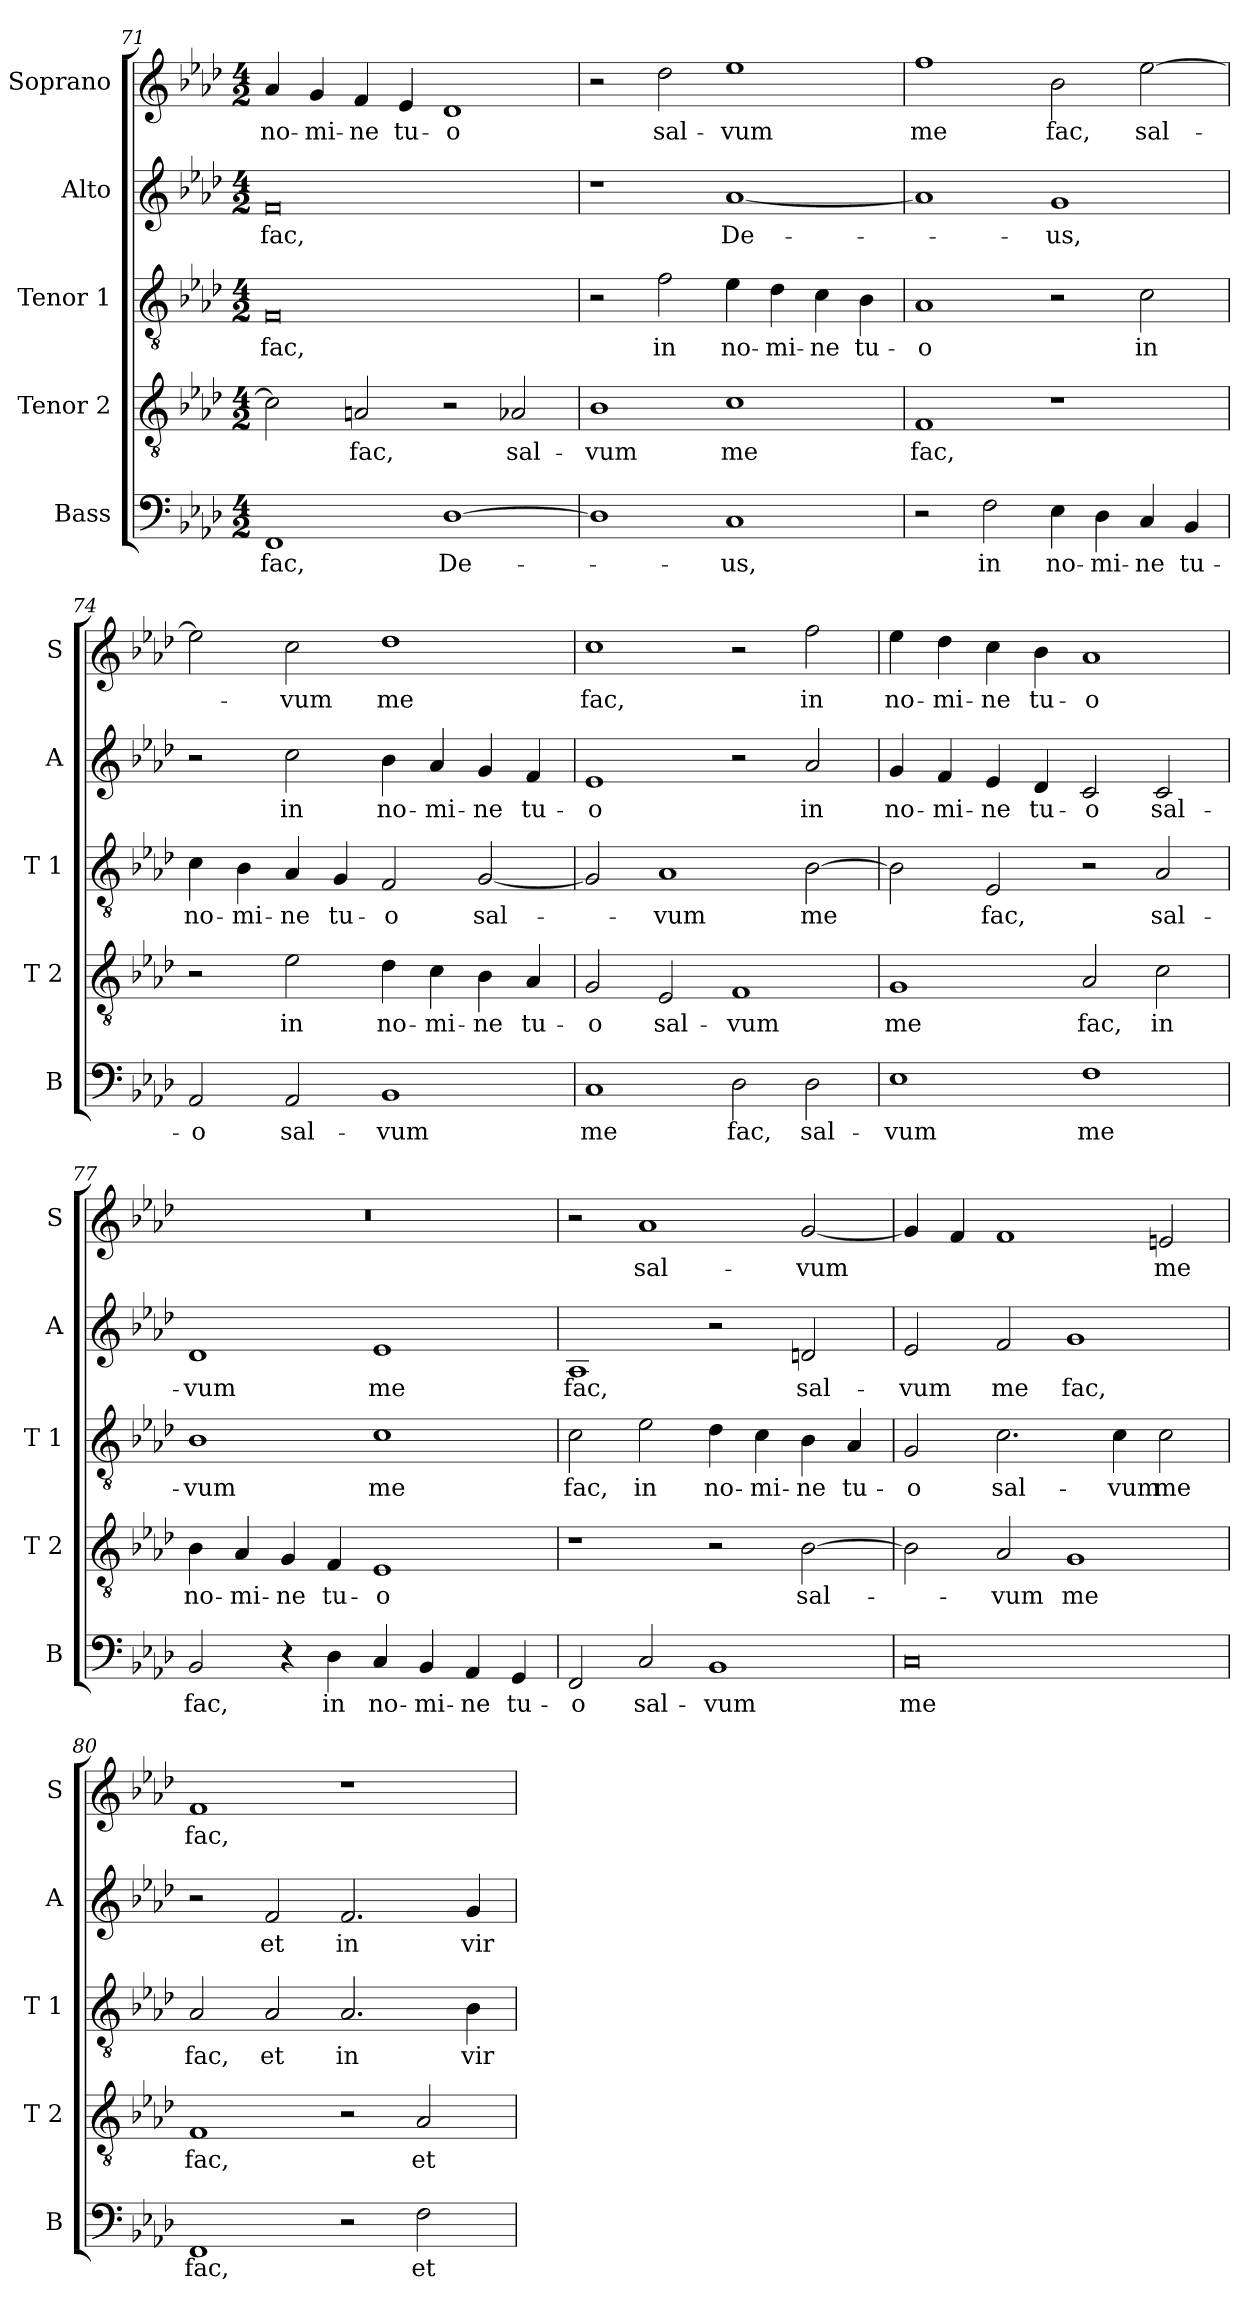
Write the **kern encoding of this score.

**kern	**text	**kern	**text	**kern	**text	**kern	**text	**kern	**text
*part5	*part5	*part4	*part4	*part3	*part3	*part2	*part2	*part1	*part1
*staff5	*staff5	*staff4	*staff4	*staff3	*staff3	*staff2	*staff2	*staff1	*staff1
*I"Bass	*	*I"Tenor 2	*	*I"Tenor 1	*	*I"Alto	*	*I"Soprano	*
*I'B	*	*I'T 2	*	*I'T 1	*	*I'A	*	*I'S	*
!!LO:LB:g=z
*clefF4	*	*clefGv2	*	*clefGv2	*	*clefG2	*	*clefG2	*
*k[b-e-a-d-]	*	*k[b-e-a-d-]	*	*k[b-e-a-d-]	*	*k[b-e-a-d-]	*	*k[b-e-a-d-]	*
*A-:	*	*A-:	*	*A-:	*	*A-:	*	*A-:	*
*M4/2	*	*M4/2	*	*M4/2	*	*M4/2	*	*M4/2	*
=71	=71	=71	=71	=71	=71	=71	=71	=71	=71
!	!LO:LY:b	!	!	!	!LO:LY:b	!	!LO:LY:b	!	!LO:LY:b
1FF	fac,	2c\]	.	0F	fac,	0f	fac,	4a-/	no-
!	!	!	!	!	!	!	!	!	!LO:LY:b
.	.	.	.	.	.	.	.	4g/	-mi-
!	!	!	!LO:LY:b	!	!	!	!	!	!LO:LY:b
.	.	2An/	fac,	.	.	.	.	4f/	-ne
!	!	!	!	!	!	!	!	!	!LO:LY:b
.	.	.	.	.	.	.	.	4e-/	tu-
!	!LO:LY:b	!	!	!	!	!	!	!	!LO:LY:b
[1D-	De-	2r	.	.	.	.	.	1d-	-o
!	!	!	!LO:LY:b	!	!	!	!	!	!
.	.	2A-X/	sal-	.	.	.	.	.	.
=72	=72	=72	=72	=72	=72	=72	=72	=72	=72
!	!	!	!LO:LY:b	!	!	!	!	!	!
1D-]	.	1B-	-vum	2r	.	1r	.	2r	.
!	!	!	!	!	!LO:LY:b	!	!	!	!LO:LY:b
.	.	.	.	2f\	in	.	.	2dd-\	sal-
!	!LO:LY:b	!	!LO:LY:b	!	!LO:LY:b	!	!LO:LY:b	!	!LO:LY:b
1C	-us,	1c	me	4e-\	no-	[1a-	De-	1ee-	-vum
!	!	!	!	!	!LO:LY:b	!	!	!	!
.	.	.	.	4d-\	-mi-	.	.	.	.
!	!	!	!	!	!LO:LY:b	!	!	!	!
.	.	.	.	4c\	-ne	.	.	.	.
!	!	!	!	!	!LO:LY:b	!	!	!	!
.	.	.	.	4B-\	tu-	.	.	.	.
=73	=73	=73	=73	=73	=73	=73	=73	=73	=73
!	!	!	!LO:LY:b	!	!LO:LY:b	!	!	!	!LO:LY:b
2r	.	1F	fac,	1A-	-o	1a-]	.	1ff	me
!	!LO:LY:b	!	!	!	!	!	!	!	!
2F\	in	.	.	.	.	.	.	.	.
!	!LO:LY:b	!	!	!	!	!	!LO:LY:b	!	!LO:LY:b
4E-\	no-	1r	.	2r	.	1g	-us,	2b-\	fac,
!	!LO:LY:b	!	!	!	!	!	!	!	!
4D-\	-mi-	.	.	.	.	.	.	.	.
!	!LO:LY:b	!	!	!	!LO:LY:b	!	!	!	!LO:LY:b
4C/	-ne	.	.	2c\	in	.	.	[2ee-\	sal-
!	!LO:LY:b	!	!	!	!	!	!	!	!
4BB-/	tu-	.	.	.	.	.	.	.	.
=74	=74	=74	=74	=74	=74	=74	=74	=74	=74
!	!LO:LY:b	!	!	!	!LO:LY:b	!	!	!	!
2AA-/	-o	2r	.	4c\	no-	2r	.	2ee-\]	.
!	!	!	!	!	!LO:LY:b	!	!	!	!
.	.	.	.	4B-\	-mi-	.	.	.	.
!	!LO:LY:b	!	!LO:LY:b	!	!LO:LY:b	!	!LO:LY:b	!	!LO:LY:b
2AA-/	sal-	2e-\	in	4A-/	-ne	2cc\	in	2cc\	-vum
!	!	!	!	!	!LO:LY:b	!	!	!	!
.	.	.	.	4G/	tu-	.	.	.	.
!	!LO:LY:b	!	!LO:LY:b	!	!LO:LY:b	!	!LO:LY:b	!	!LO:LY:b
1BB-	-vum	4d-\	no-	2F/	-o	4b-\	no-	1dd-	me
!	!	!	!LO:LY:b	!	!	!	!LO:LY:b	!	!
.	.	4c\	-mi-	.	.	4a-/	-mi-	.	.
!	!	!	!LO:LY:b	!	!LO:LY:b	!	!LO:LY:b	!	!
.	.	4B-\	-ne	[2G/	sal-	4g/	-ne	.	.
!	!	!	!LO:LY:b	!	!	!	!LO:LY:b	!	!
.	.	4A-/	tu-	.	.	4f/	tu-	.	.
=75	=75	=75	=75	=75	=75	=75	=75	=75	=75
!	!LO:LY:b	!	!LO:LY:b	!	!	!	!LO:LY:b	!	!LO:LY:b
1C	me	2G/	-o	2G/]	.	1e-	-o	1cc	fac,
!	!	!	!LO:LY:b	!	!LO:LY:b	!	!	!	!
.	.	2E-/	sal-	1A-	-vum	.	.	.	.
!	!LO:LY:b	!	!LO:LY:b	!	!	!	!	!	!
2D-\	fac,	1F	-vum	.	.	2r	.	2r	.
!	!LO:LY:b	!	!	!	!LO:LY:b	!	!LO:LY:b	!	!LO:LY:b
2D-\	sal-	.	.	[2B-\	me	2a-/	in	2ff\	in
!!LO:PB:g=z
=76	=76	=76	=76	=76	=76	=76	=76	=76	=76
!	!LO:LY:b	!	!LO:LY:b	!	!	!	!LO:LY:b	!	!LO:LY:b
1E-	-vum	1G	me	2B-\]	.	4g/	no-	4ee-\	no-
!	!	!	!	!	!	!	!LO:LY:b	!	!LO:LY:b
.	.	.	.	.	.	4f/	-mi-	4dd-\	-mi-
!	!	!	!	!	!LO:LY:b	!	!LO:LY:b	!	!LO:LY:b
.	.	.	.	2E-/	fac,	4e-/	-ne	4cc\	-ne
!	!	!	!	!	!	!	!LO:LY:b	!	!LO:LY:b
.	.	.	.	.	.	4d-/	tu-	4b-\	tu-
!	!LO:LY:b	!	!LO:LY:b	!	!	!	!LO:LY:b	!	!LO:LY:b
1F	me	2A-/	fac,	2r	.	2c/	-o	1a-	-o
!	!	!	!LO:LY:b	!	!LO:LY:b	!	!LO:LY:b	!	!
.	.	2c\	in	2A-/	sal-	2c/	sal-	.	.
=77	=77	=77	=77	=77	=77	=77	=77	=77	=77
!	!LO:LY:b	!	!LO:LY:b	!	!LO:LY:b	!	!LO:LY:b	!	!
2BB-/	fac,	4B-\	no-	1B-	-vum	1d-	-vum	0r	.
!	!	!	!LO:LY:b	!	!	!	!	!	!
.	.	4A-/	-mi-	.	.	.	.	.	.
!	!	!	!LO:LY:b	!	!	!	!	!	!
4r	.	4G/	-ne	.	.	.	.	.	.
!	!LO:LY:b	!	!LO:LY:b	!	!	!	!	!	!
4D-\	in	4F/	tu-	.	.	.	.	.	.
!	!LO:LY:b	!	!LO:LY:b	!	!LO:LY:b	!	!LO:LY:b	!	!
4C/	no-	1E-	-o	1c	me	1e-	me	.	.
!	!LO:LY:b	!	!	!	!	!	!	!	!
4BB-/	-mi-	.	.	.	.	.	.	.	.
!	!LO:LY:b	!	!	!	!	!	!	!	!
4AA-/	-ne	.	.	.	.	.	.	.	.
!	!LO:LY:b	!	!	!	!	!	!	!	!
4GG/	tu-	.	.	.	.	.	.	.	.
=78	=78	=78	=78	=78	=78	=78	=78	=78	=78
!	!LO:LY:b	!	!	!	!LO:LY:b	!	!LO:LY:b	!	!
2FF/	-o	1r	.	2c\	fac,	1A-	fac,	2r	.
!	!LO:LY:b	!	!	!	!LO:LY:b	!	!	!	!LO:LY:b
2C/	sal-	.	.	2e-\	in	.	.	1a-	sal-
!	!LO:LY:b	!	!	!	!LO:LY:b	!	!	!	!
1BB-	-vum	2r	.	4d-\	no-	2r	.	.	.
!	!	!	!	!	!LO:LY:b	!	!	!	!
.	.	.	.	4c\	-mi-	.	.	.	.
!	!	!	!LO:LY:b	!	!LO:LY:b	!	!LO:LY:b	!	!LO:LY:b
.	.	[2B-\	sal-	4B-\	-ne	2dn/	sal-	[2g/	-vum
!	!	!	!	!	!LO:LY:b	!	!	!	!
.	.	.	.	4A-/	tu-	.	.	.	.
=79	=79	=79	=79	=79	=79	=79	=79	=79	=79
!	!LO:LY:b	!	!	!	!LO:LY:b	!	!LO:LY:b	!	!
0C	me	2B-\]	.	2G/	-o	2e-/	-vum	4g/]	.
.	.	.	.	.	.	.	.	4f/	.
!	!	!	!LO:LY:b	!	!LO:LY:b	!	!LO:LY:b	!	!
.	.	2A-/	-vum	2.c\	sal-	2f/	me	1f	.
!	!	!	!LO:LY:b	!	!	!	!LO:LY:b	!	!
.	.	1G	me	.	.	1g	fac,	.	.
!	!	!	!	!	!LO:LY:b	!	!	!	!
.	.	.	.	4c\	-vum	.	.	.	.
!	!	!	!	!	!LO:LY:b	!	!	!	!LO:LY:b
.	.	.	.	2c\	me	.	.	2en/	me
=80	=80	=80	=80	=80	=80	=80	=80	=80	=80
!	!LO:LY:b	!	!LO:LY:b	!	!LO:LY:b	!	!	!	!LO:LY:b
1FF	fac,	1F	fac,	2A-/	fac,	2r	.	1f	fac,
!	!	!	!	!	!LO:LY:b	!	!LO:LY:b	!	!
.	.	.	.	2A-/	et	2f/	et	.	.
!	!	!	!	!	!LO:LY:b	!	!LO:LY:b	!	!
2r	.	2r	.	2.A-/	in	2.f/	in	1r	.
!	!LO:LY:b	!	!LO:LY:b	!	!	!	!	!	!
2F\	et	2A-/	et	.	.	.	.	.	.
!	!	!	!	!	!LO:LY:b	!	!LO:LY:b	!	!
.	.	.	.	4B-\	vir-	4g/	vir-	.	.
=	=	=	=	=	=	=	=	=	=
*-	*-	*-	*-	*-	*-	*-	*-	*-	*-
